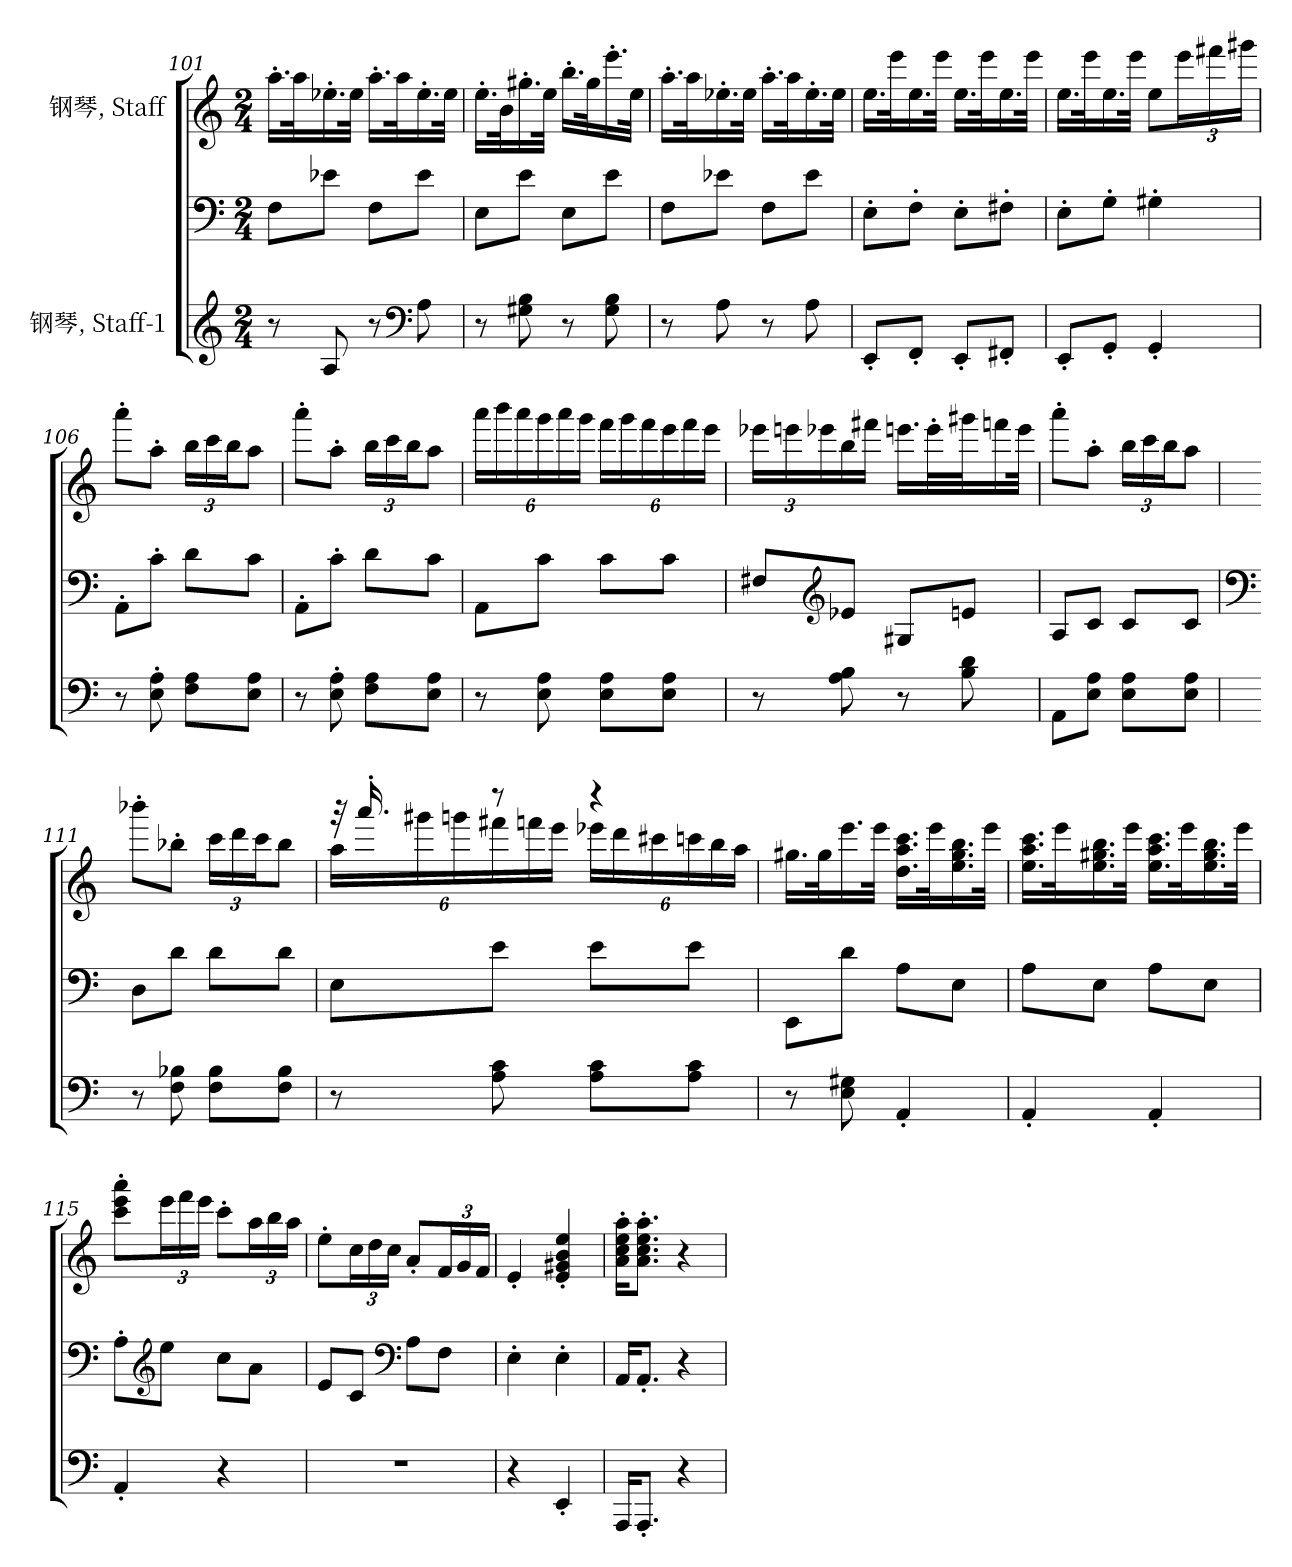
**kern	**kern	**kern
*part2	*part2	*part1
*staff3	*staff2	*staff1
*I"钢琴, Staff-1	*	*I"钢琴, Staff
*clefG2	*clefF4	*clefG2
*k[]	*k[]	*k[]
*M2/4	*M2/4	*M2/4
=101	=101	=101
8r	8F\L	16.aa'\LL
.	.	32aa\K
8A/	8e-X\J	16.ee-X'\
.	.	32ee-\JJk
8r	8F\L	16.aa'\LL
.	.	32aa\K
*clefF4	*	*
8A\	8e-\J	16.ee-'\
.	.	32ee-\JJk
=102	=102	=102
8r	8E\L	16.ee'\LL
.	.	32b\K
8G#X\ 8B\	8e\J	16.gg#X'\
.	.	32ee\JJk
8r	8E\L	16.bb'\LL
.	.	32gg#\K
8G#\ 8B\	8e\J	16.eee'\
.	.	32ee\JJk
!!LO:LB:g=z
=103	=103	=103
8r	8F\L	16.aa'\LL
.	.	32aa\K
8A\	8e-X\J	16.ee-X'\
.	.	32ee-\JJk
8r	8F\L	16.aa'\LL
.	.	32aa\K
8A\	8e-\J	16.ee-'\
.	.	32ee-\JJk
=104	=104	=104
8EE'/L	8E'\L	16.ee\LL
.	.	32eee\K
8FF'/J	8F'\J	16.ee\
.	.	32eee\JJk
8EE'/L	8E'\L	16.ee\LL
.	.	32eee\K
8FF#X'/J	8F#X'\J	16.ee\
.	.	32eee\JJk
=105	=105	=105
8EE'/L	8E'\L	16.ee\LL
.	.	32eee\K
8GG'/J	8G'\J	16.ee\
.	.	32eee\JJk
4GG'/	4G#X'\	8ee\L
*	*	*Xbrackettup
.	.	24eee\L
.	.	24fff#X\
.	.	24ggg#X\JJ
=106	=106	=106
8r	8AA'\L	8aaa'\L
8E\' 8A\'	8c'\J	8aa'\J
8F\ 8A\L	8d\L	24bb\LL
.	.	24ccc\
.	.	24bb\J
8E\ 8A\J	8c\J	8aa\J
!!LO:LB:g=z
=107	=107	=107
8r	8AA'\L	8aaa'\L
8E\' 8A\'	8c'\J	8aa'\J
8F\ 8A\L	8d\L	24bb\LL
.	.	24ccc\
.	.	24bb\J
8E\ 8A\J	8c\J	8aa\J
=108	=108	=108
8r	8AA\L	24aaa\LL
.	.	24bbb\
.	.	24aaa\
8E\ 8A\	8c\J	24ggg\
.	.	24aaa\
.	.	24ggg\JJ
8E\ 8A\L	8c\L	24fff\LL
.	.	24ggg\
.	.	24fff\
8E\ 8A\J	8c\J	24eee\
.	.	24fff\
.	.	24eee\JJ
=109	=109	=109
8r	8F#X/L	24eee-X\LL
.	.	24eeen\
.	.	24eee-X\
*	*clefG2	*
8A\ 8B\	8e-X/J	16bb\
.	.	16fff#X\JJ
8r	8G#X/L	16.eeen\LL
.	.	32eee'\L
8B\ 8d\	8en/J	32ggg#X\J
.	.	16fffn\
.	.	32eee\JJk
!!LO:PB:g=z
=110	=110	=110
8AA\L	8A/L	8aaa'\L
8E\ 8A\J	8c/J	8aa'\J
8E\ 8A\L	8c/L	24bb\LL
.	.	24ccc\
.	.	24bb\J
8E\ 8A\J	8c/J	8aa\J
=111	=111	=111
*	*clefF4	*
8r	8D\L	8bbb-X'\L
8F\ 8B-X\	8d\J	8bb-X'\J
8F\ 8B-\L	8d\L	24ccc\LL
.	.	24ddd\
.	.	24ccc\J
8F\ 8B-\J	8d\J	8bb-\J
=112	=112	=112
*	*	*^
8r	8E\L	32r	24aa\LL
.	.	16.aaa'/	.
.	.	.	24ggg#X\
.	.	.	24gggn\
8A\ 8c\	8e\J	8r	24fff#X\
.	.	.	24fffn\
.	.	.	24eee\JJ
8A\ 8c\L	8e\L	4r	24eee-X\LL
.	.	.	24ddd\
.	.	.	24ccc#X\
8A\ 8c\J	8e\J	.	24cccn\
.	.	.	24bb\
.	.	.	24aa\JJ
*	*	*v	*v
!!LO:LB:g=z
=113	=113	=113
8r	8EE\L	16.gg#X\LL
.	.	32gg#\K
8E\ 8G#X\	8d\J	16.eee\
.	.	32eee\JJk
4AA'/	8A\L	16.dd\ 16.aa\ 16.ccc\LL
.	.	32eee\K
.	8E\J	16.ee\ 16.gg#\ 16.bb\
.	.	32eee\JJk
=114	=114	=114
4AA'/	8A\L	16.ee\ 16.aa\ 16.ccc\LL
.	.	32eee\K
.	8E\J	16.ee\ 16.gg#X\ 16.bb\
.	.	32eee\JJk
4AA'/	8A\L	16.ee\ 16.aa\ 16.ccc\LL
.	.	32eee\K
.	8E\J	16.ee\ 16.gg#\ 16.bb\
.	.	32eee\JJk
=115	=115	=115
4AA'/	8A'\L	8ccc\' 8eee\' 8aaa\'L
*	*clefG2	*
.	8ee\J	24eee\L
.	.	24fff\
.	.	24eee\JJ
4r	8cc\L	8ccc'\L
.	8a\J	24aa\L
.	.	24bb\
.	.	24aa\JJ
!!LO:LB:g=z
=116	=116	=116
2r	8e/L	8ee'\L
.	8c/J	24cc\L
.	.	24dd\
.	.	24cc\JJ
*	*clefF4	*
.	8A\L	8a'/L
.	8F\J	24f/L
.	.	24g/
.	.	24f/JJ
=117	=117	=117
4r	4E'\	4e'/
4EE'/	4E'\	4e/' 4g#X/' 4b/' 4ee/'
=118	=118	=118
16AAA/KL	16AA/KL	16a\' 16cc\' 16ee\' 16aa\'KL
8.AAA'/J	8.AA'/J	8.a\' 8.cc\' 8.ee\' 8.aa\'J
4r	4r	4r
=	=	=
*-	*-	*-
